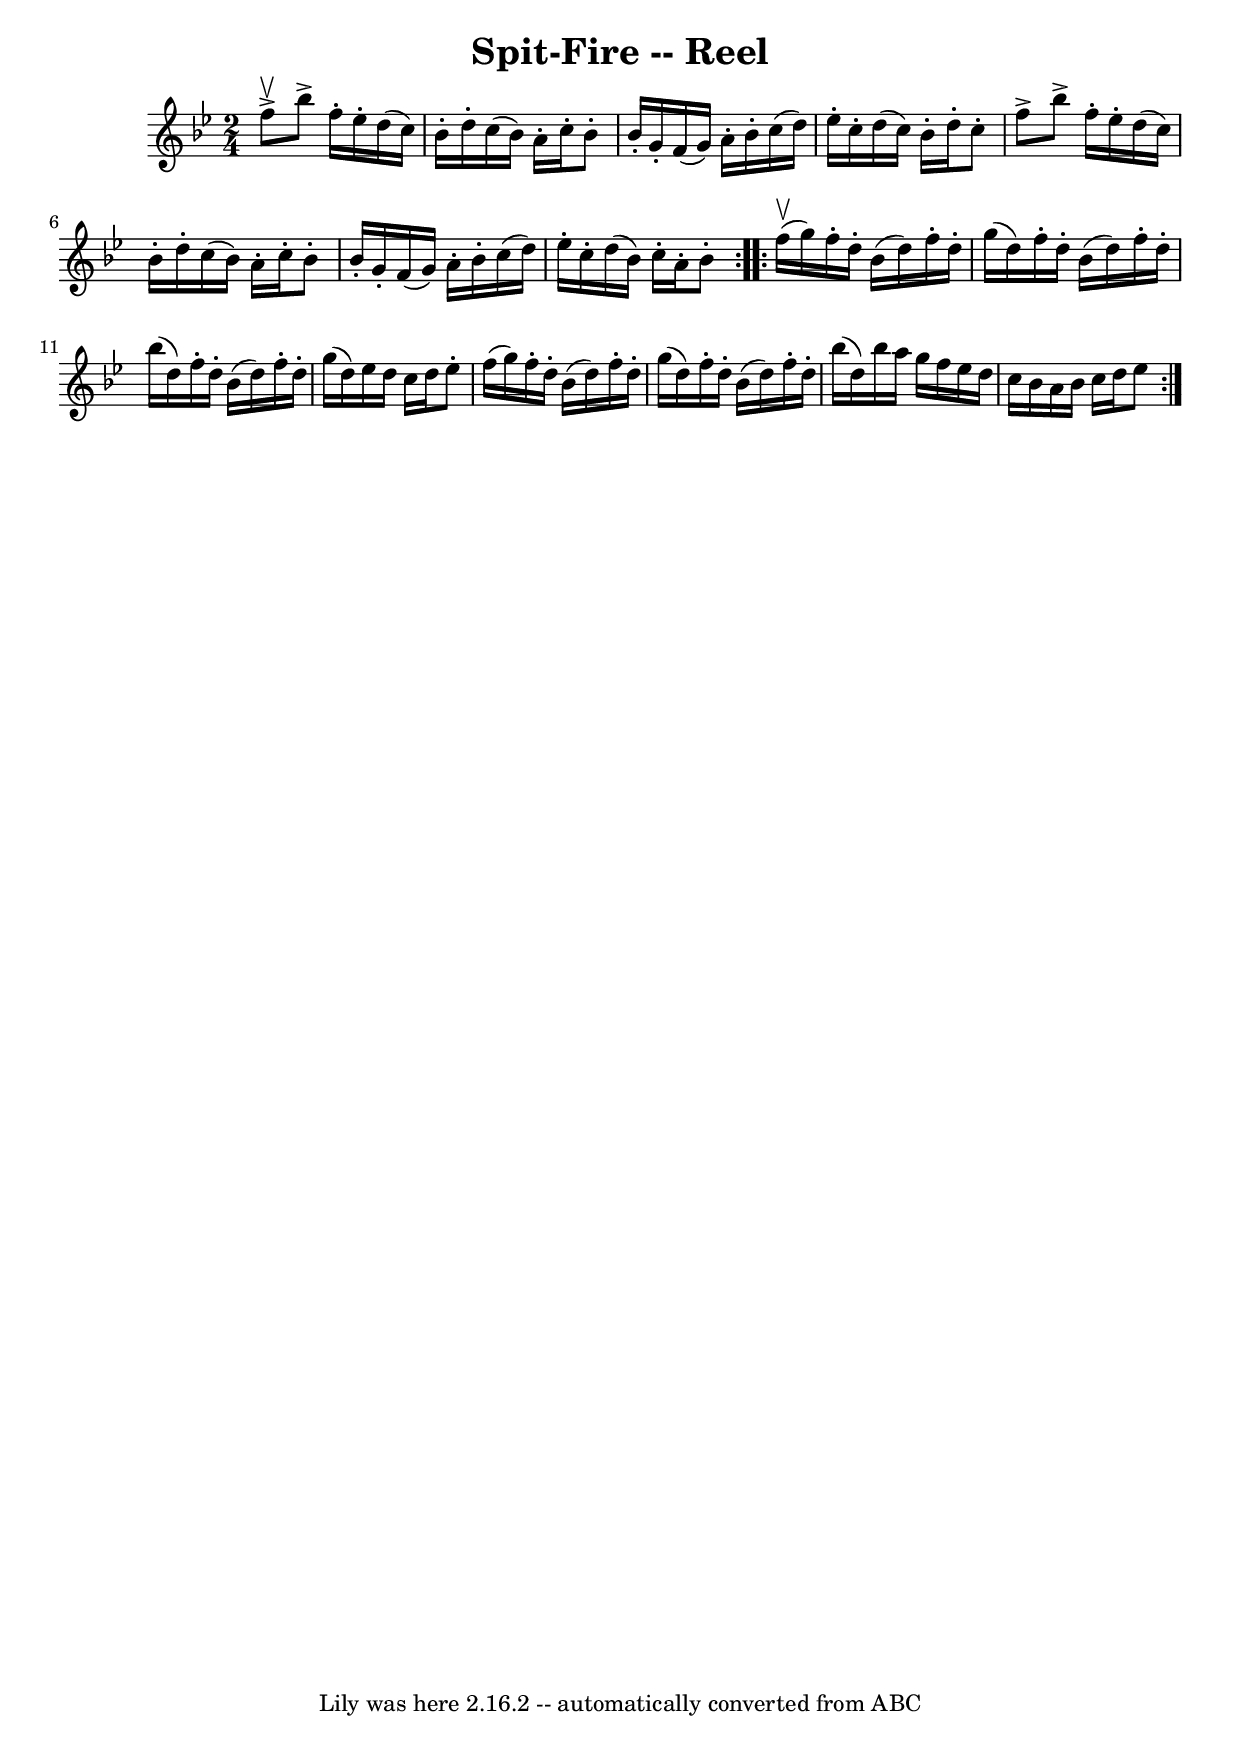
\version "2.7.40"
\include "Mammoth.ily"
\header {
	%% book = "Ryan's Mammoth Collection"
	crossRefNumber = "1"
	footnotes = "\\\\174"
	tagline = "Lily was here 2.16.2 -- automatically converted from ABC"
	title = "Spit-Fire -- Reel"
}
voicedefault =  {


\repeat volta 2 {
\time 2/4 
\key bes \major f''8^\upbow^\accent |
 bes''8^\accent   
f''16 -. ees''16 -. d''16 (c''16) bes'16 -. d''16 -.   |
   
c''16 (bes'16) a'16 -. c''16 -. bes'8 -. bes'16 -. g'16 -.   
|
 f'16 (g'16) a'16 -. bes'16 -. c''16 (d''16)   
ees''16 -. c''16 -.   |
 d''16 (c''16) bes'16 -. d''16 -. 
 c''8 -. f''8^\accent   |
 bes''8^\accent f''16 -. ees''16 
-. d''16 (c''16) bes'16 -. d''16 -.   |
 c''16 (bes'16  
-) a'16 -. c''16 -. bes'8 -. bes'16 -. g'16 -.   |
 f'16 (
g'16) a'16 -. bes'16 -. c''16 (d''16) ees''16 -. c''16 -.   
|
 d''16 (bes'16) c''16 -. a'16 -. bes'8 -.   
} \repeat volta 2 { f''16^\upbow(g''16) |
 f''16 -.   
d''16 -. bes'16 (d''16) f''16 -. d''16 -. g''16 (d''16)   
|
 f''16 -. d''16 -. bes'16 (d''16) f''16 -. d''16 -.   
bes''16 (d''16)   |
 f''16 -. d''16 -. bes'16 (d''16)   
f''16 -. d''16 -. g''16 (d''16)   |
 ees''16 d''16    
c''16 d''16 ees''8 -. f''16 (g''16)   |
 f''16 -.   
d''16 -. bes'16 (d''16) f''16 -. d''16 -. g''16 (d''16)   
|
 f''16 -. d''16 -. bes'16 (d''16) f''16 -. d''16 -.   
bes''16 (d''16)   |
 bes''16 a''16 g''16 f''16    
ees''16 d''16 c''16 bes'16    |
 a'16 bes'16 c''16    
d''16 ees''8      }   
}

\score{
    <<

	\context Staff="default"
	{
	    \voicedefault 
	}

    >>
	\layout {
	}
	\midi {}
}
